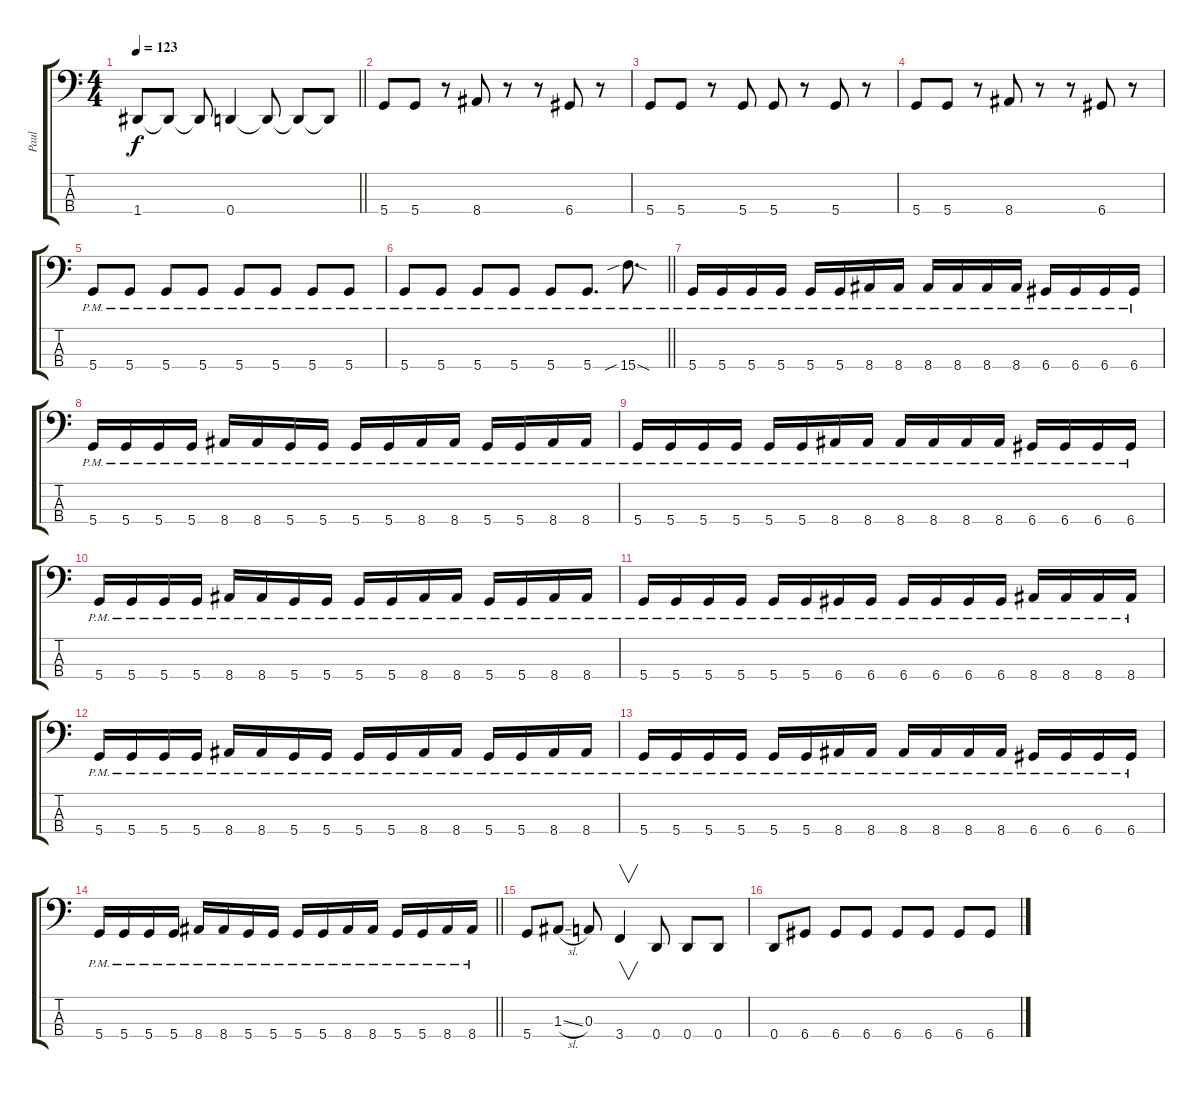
\track ("Paul" "Paul") {instrument electricbasspick}
\staff {score tabs}
\tuning (G2 D2 A1 D1) {hide}
\ts (4 4)
\tempo 123
\clef f4
\barLineRight lightlight
\ks c
1.4.8{dy f} 1.4{t}.8 1.4{t}.8 0.4.4 0.4{t}.8 0.4{t}.8 0.4{t}.8 |
5.4.8 5.4.8 r.8 8.4.8 r.8 r.8 6.4.8 r.8 |
5.4.8 5.4.8 r.8 5.4.8 5.4.8 r.8 5.4.8 r.8 |
5.4.8 5.4.8 r.8 8.4.8 r.8 r.8 6.4.8 r.8 |
5.4{pm}.8 5.4{pm}.8 5.4{pm}.8 5.4{pm}.8 5.4{pm}.8 5.4{pm}.8 5.4{pm}.8 5.4{pm}.8 |
\barLineRight lightlight
5.4{pm}.8 5.4{pm}.8 5.4{pm}.8 5.4{pm}.8 5.4{pm}.8 5.4{pm}.8{d} 15.4{sib sod pm}.8{d} |
5.4{pm}.16 5.4{pm}.16 5.4{pm}.16 5.4{pm}.16 5.4{pm}.16 5.4{pm}.16 8.4{pm}.16 8.4{pm}.16 8.4{pm}.16 8.4{pm}.16 8.4{pm}.16 8.4{pm}.16 6.4{pm}.16 6.4{pm}.16 6.4{pm}.16 6.4{pm}.16 |
5.4{pm}.16 5.4{pm}.16 5.4{pm}.16 5.4{pm}.16 8.4{pm}.16 8.4{pm}.16 5.4{pm}.16 5.4{pm}.16 5.4{pm}.16 5.4{pm}.16 8.4{pm}.16 8.4{pm}.16 5.4{pm}.16 5.4{pm}.16 8.4{pm}.16 8.4{pm}.16 |
5.4{pm}.16 5.4{pm}.16 5.4{pm}.16 5.4{pm}.16 5.4{pm}.16 5.4{pm}.16 8.4{pm}.16 8.4{pm}.16 8.4{pm}.16 8.4{pm}.16 8.4{pm}.16 8.4{pm}.16 6.4{pm}.16 6.4{pm}.16 6.4{pm}.16 6.4{pm}.16 |
5.4{pm}.16 5.4{pm}.16 5.4{pm}.16 5.4{pm}.16 8.4{pm}.16 8.4{pm}.16 5.4{pm}.16 5.4{pm}.16 5.4{pm}.16 5.4{pm}.16 8.4{pm}.16 8.4{pm}.16 5.4{pm}.16 5.4{pm}.16 8.4{pm}.16 8.4{pm}.16 |
5.4{pm}.16 5.4{pm}.16 5.4{pm}.16 5.4{pm}.16 5.4{pm}.16 5.4{pm}.16 6.4{pm}.16 6.4{pm}.16 6.4{pm}.16 6.4{pm}.16 6.4{pm}.16 6.4{pm}.16 8.4{pm}.16 8.4{pm}.16 8.4{pm}.16 8.4{pm}.16 |
5.4{pm}.16 5.4{pm}.16 5.4{pm}.16 5.4{pm}.16 8.4{pm}.16 8.4{pm}.16 5.4{pm}.16 5.4{pm}.16 5.4{pm}.16 5.4{pm}.16 8.4{pm}.16 8.4{pm}.16 5.4{pm}.16 5.4{pm}.16 8.4{pm}.16 8.4{pm}.16 |
5.4{pm}.16 5.4{pm}.16 5.4{pm}.16 5.4{pm}.16 5.4{pm}.16 5.4{pm}.16 8.4{pm}.16 8.4{pm}.16 8.4{pm}.16 8.4{pm}.16 8.4{pm}.16 8.4{pm}.16 6.4{pm}.16 6.4{pm}.16 6.4{pm}.16 6.4{pm}.16 |
\barLineRight lightlight
5.4{pm}.16 5.4{pm}.16 5.4{pm}.16 5.4{pm}.16 8.4{pm}.16 8.4{pm}.16 5.4{pm}.16 5.4{pm}.16 5.4{pm}.16 5.4{pm}.16 8.4{pm}.16 8.4{pm}.16 5.4{pm}.16 5.4{pm}.16 8.4{pm}.16 8.4{pm}.16 |
5.4.8 1.3{sl}.8 0.3.8 3.4.4{v} 0.4.8 0.4.8 0.4.8 |
0.4.8 6.4.8 6.4.8 6.4.8 6.4.8 6.4.8 6.4.8 6.4.8
